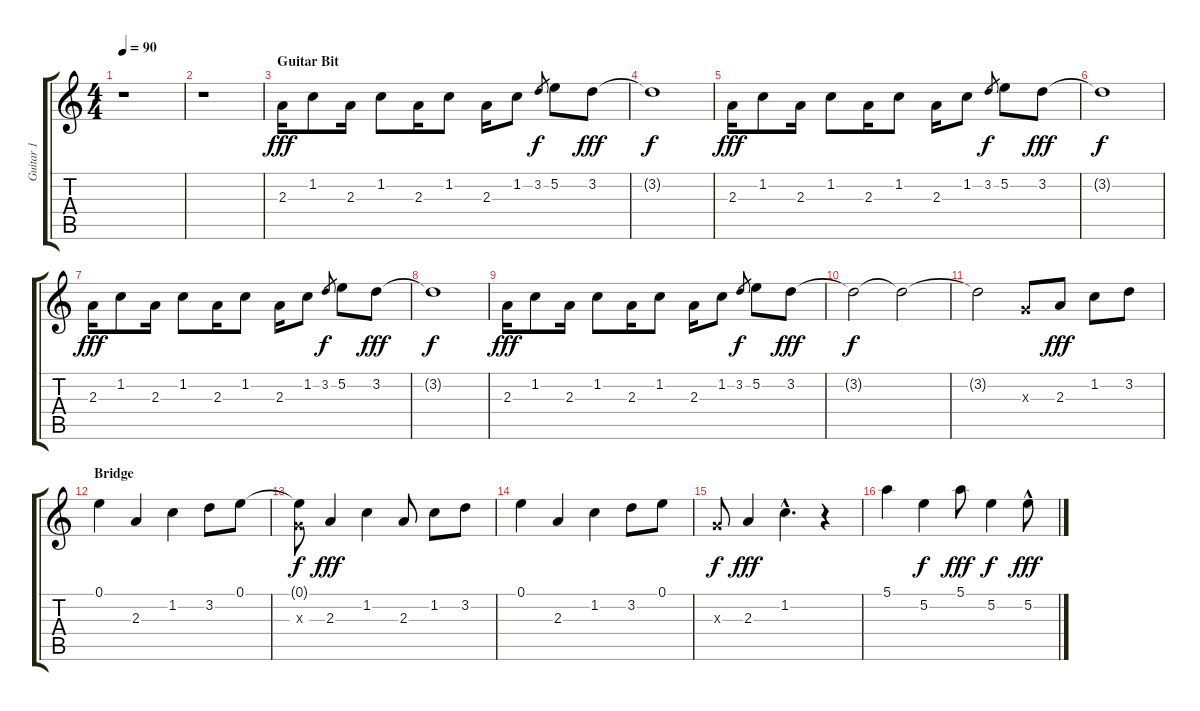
\track ("Guitar 1" "Guitar 1") {instrument overdrivenguitar}
\staff {score tabs}
\tuning (E4 B3 G3 D3 A2 E2) {hide}
\ts (4 4)
\tempo 90
\clef g2
\ks c
r.1{dy f} |
r.1 |
\section ("" "Guitar Bit")
2.3.16{dy fff} 1.2.8 2.3.16 1.2.8 2.3.16 1.2.8 2.3.16 1.2.8 3.2.8{gr dy f} 5.2.8 3.2.8{dy fff} |
3.2{t}.1{dy f} |
2.3.16{dy fff} 1.2.8 2.3.16 1.2.8 2.3.16 1.2.8 2.3.16 1.2.8 3.2.8{gr dy f} 5.2.8 3.2.8{dy fff} |
3.2{t}.1{dy f} |
2.3.16{dy fff} 1.2.8 2.3.16 1.2.8 2.3.16 1.2.8 2.3.16 1.2.8 3.2.8{gr dy f} 5.2.8 3.2.8{dy fff} |
3.2{t}.1{dy f} |
2.3.16{dy fff} 1.2.8 2.3.16 1.2.8 2.3.16 1.2.8 2.3.16 1.2.8 3.2.8{gr dy f} 5.2.8 3.2.8{dy fff} |
3.2{t}.2{dy f} 3.2{t}.2 |
3.2{t}.2 0.3{x}.8 2.3.8{dy fff} 1.2.8 3.2.8 |
\section ("" "Bridge")
0.1.4 2.3.4 1.2.4 3.2.8 0.1.8 |
(0.1{t} 0.3{x}).8{dy f} 2.3.4{dy fff} 1.2.4 2.3.8 1.2.8 3.2.8 |
0.1.4 2.3.4 1.2.4 3.2.8 0.1.8 |
0.3{x}.8{dy f} 2.3.4{dy fff} 1.2{hac}.4{d} r.4 |
5.1.4 5.2.4{dy f} 5.1.8{dy fff} 5.2.4{dy f} 5.2{hac}.8{dy fff}
